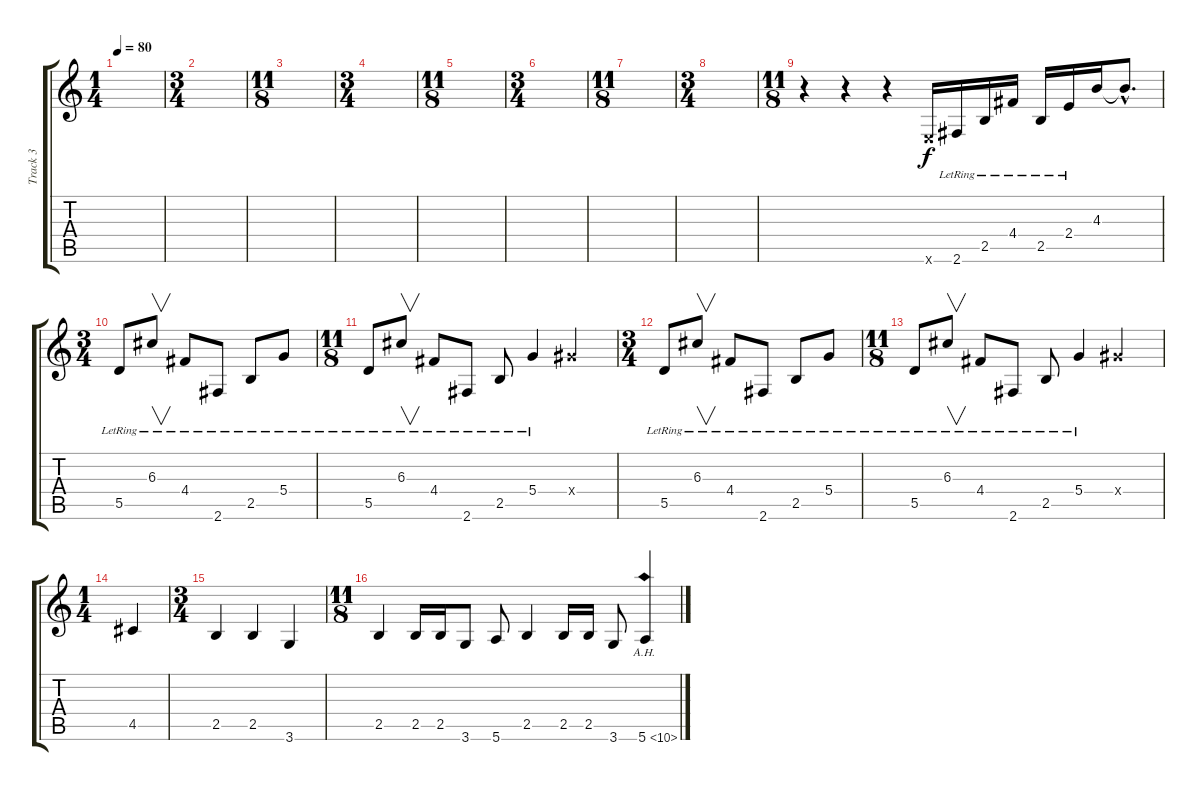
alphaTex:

\track ("Track 3" "Track 3") {instrument electricguitarclean}
\staff {score tabs}
\tuning (E4 B3 G3 D3 A2 E2) {hide}
\ts (1 4)
\tempo 80
\clef g2
\ks c
|
\ts (3 4)
|
\ts (11 8)
|
\ts (3 4)
|
\ts (11 8)
|
\ts (3 4)
|
\ts (11 8)
|
\ts (3 4)
|
\ts (11 8)
r.4 r.4 r.4 0.6{x}.16 2.6{lr}.16 2.5{lr}.16 4.4{lr}.16 2.5{lr}.16 2.4{lr}.16 4.3.16 4.3{hac t}.8{d} |
\ts (3 4)
5.5{lr}.8 6.3{lr}.8{v} 4.4{lr}.8 2.6{lr}.8 2.5{lr}.8 5.4{lr}.8 |
\ts (11 8)
5.5{lr}.8 6.3{lr}.8{v} 4.4{lr}.8 2.6{lr}.8 2.5{lr}.8 5.4{lr}.4 6.4{x}.2 |
\ts (3 4)
5.5{lr}.8 6.3{lr}.8{v} 4.4{lr}.8 2.6{lr}.8 2.5{lr}.8 5.4{lr}.8 |
\ts (11 8)
5.5{lr}.8 6.3{lr}.8{v} 4.4{lr}.8 2.6{lr}.8 2.5{lr}.8 5.4{lr}.4 6.4{x}.2 |
\ts (1 4)
4.5.4 |
\ts (3 4)
2.5.4 2.5.4 3.6.4 |
\ts (11 8)
2.5.4 2.5.16 2.5.16 3.6.8 5.6.8 2.5.4 2.5.16 2.5.16 3.6.8 5.6{ah 5}.4
